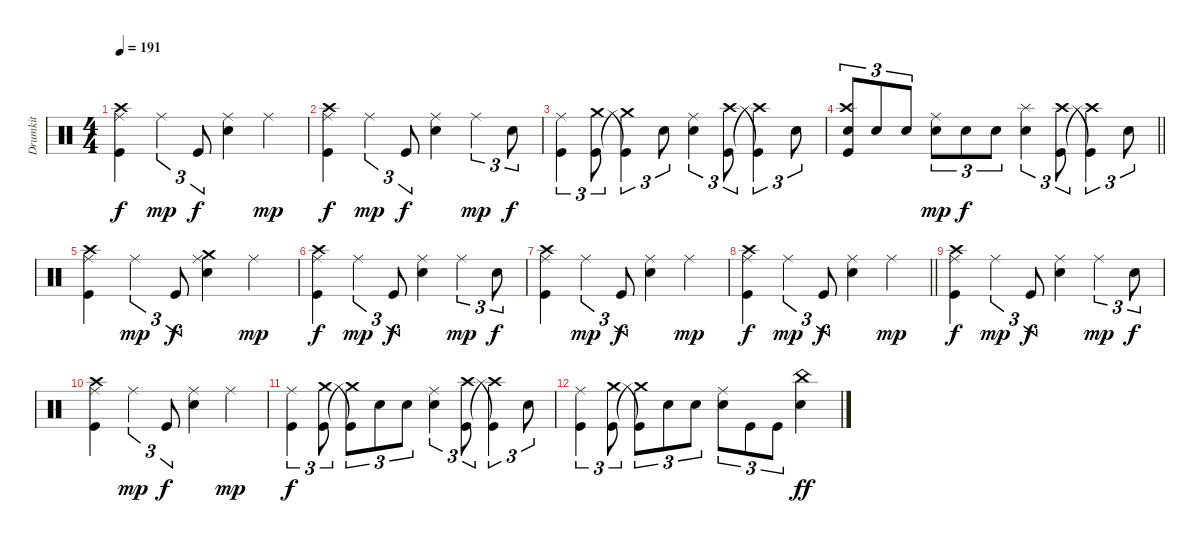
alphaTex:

\track ("Drumkit" "Drumkit") {instrument percussion}
\staff {score}
\articulation defaults
\ts (4 4)
\tempo 191
\clef neutral
\ks c
("Kick (hit)" "Crash high (hit)" "Ride (middle)").4{dy f} "Ride (middle)".4{tu (3 2) dy mp} "Kick (hit)".8{tu (3 2) dy f} ("Snare (hit) 2" "Ride (middle)").4 "Ride (middle)".4{dy mp} |
("Kick (hit)" "Crash high (hit)" "Ride (middle)").4{dy f} "Ride (middle)".4{tu (3 2) dy mp} "Kick (hit)".8{tu (3 2) dy f} ("Snare (hit) 2" "Ride (middle)").4 "Ride (middle)".4{tu (3 2) dy mp} "Snare (hit) 2".8{tu (3 2) dy f} |
("Kick (hit)" "Ride (middle)").4{tu (3 2)} ("Kick (hit)" "Crash medium (hit)").8{tu (3 2)} ("Crash medium (hit)"{t} "Kick (hit)"{t}).4{tu (3 2)} "Snare (hit) 2".8{tu (3 2)} ("Snare (hit) 2" "Ride (middle)").4{tu (3 2)} ("Kick (hit)" "Crash high (hit)").8{tu (3 2)} ("Crash high (hit)"{t} "Kick (hit)"{t}).4{tu (3 2)} "Snare (hit) 2".8{tu (3 2)} |
\barLineRight lightlight
("Kick (hit)" "Crash high (hit)" "Snare (hit) 2").8{tu (3 2)} "Snare (hit) 2".8{tu (3 2)} "Snare (hit) 2".8{tu (3 2)} ("Ride (middle)" "Snare (hit) 2").8{tu (3 2) dy mp} "Snare (hit) 2".8{tu (3 2) dy f} "Snare (hit) 2".8{tu (3 2)} ("Snare (hit) 2" "Splash (hit)").4{tu (3 2)} ("Kick (hit)" "Crash high (hit)").8{tu (3 2)} ("Crash high (hit)"{t} "Kick (hit)"{t}).4{tu (3 2)} "Snare (hit) 2".8{tu (3 2)} |
("Kick (hit)" "Crash high (hit)" "Ride (middle)").4 "Ride (middle)".4{tu (3 2) dy mp} "Kick (hit)".8{tu (3 2) dy f} ("Snare (hit) 2" "Ride (middle)" "Crash medium (hit)").4 "Ride (middle)".4{dy mp} |
("Kick (hit)" "Crash high (hit)" "Ride (middle)").4{dy f} "Ride (middle)".4{tu (3 2) dy mp} "Kick (hit)".8{tu (3 2) dy f} ("Snare (hit) 2" "Ride (middle)").4 "Ride (middle)".4{tu (3 2) dy mp} "Snare (hit) 2".8{tu (3 2) dy f} |
("Kick (hit)" "Crash high (hit)" "Ride (middle)").4 "Ride (middle)".4{tu (3 2) dy mp} "Kick (hit)".8{tu (3 2) dy f} ("Snare (hit) 2" "Ride (middle)").4 "Ride (middle)".4{dy mp} |
\barLineRight lightlight
("Kick (hit)" "Crash high (hit)" "Ride (middle)").4{dy f} "Ride (middle)".4{tu (3 2) dy mp} "Kick (hit)".8{tu (3 2) dy f} ("Snare (hit) 2" "Ride (middle)").4 "Ride (middle)".4{dy mp} |
("Kick (hit)" "Crash high (hit)" "Ride (middle)").4{dy f} "Ride (middle)".4{tu (3 2) dy mp} "Kick (hit)".8{tu (3 2) dy f} ("Snare (hit) 2" "Ride (middle)").4 "Ride (middle)".4{tu (3 2) dy mp} "Snare (hit) 2".8{tu (3 2) dy f} |
("Kick (hit)" "Crash high (hit)" "Ride (middle)").4 "Ride (middle)".4{tu (3 2) dy mp} "Kick (hit)".8{tu (3 2) dy f} ("Snare (hit) 2" "Ride (middle)").4 "Ride (middle)".4{dy mp} |
("Kick (hit)" "Ride (middle)").4{tu (3 2) dy f} ("Kick (hit)" "Crash medium (hit)").8{tu (3 2)} ("Crash medium (hit)"{t} "Kick (hit)"{t}).8{tu (3 2)} "Snare (hit) 2".8{tu (3 2)} "Snare (hit) 2".8{tu (3 2)} ("Snare (hit) 2" "Ride (middle)").4{tu (3 2)} ("Kick (hit)" "Crash high (hit)").8{tu (3 2)} ("Crash high (hit)"{t} "Kick (hit)"{t}).4{tu (3 2)} "Snare (hit) 2".8{tu (3 2)} |
("Kick (hit)" "Ride (middle)").4{tu (3 2)} ("Kick (hit)" "Crash medium (hit)").8{tu (3 2)} ("Crash medium (hit)"{t} "Kick (hit)"{t}).8{tu (3 2)} "Snare (hit) 2".8{tu (3 2)} "Snare (hit) 2".8{tu (3 2)} ("Snare (hit) 2" "Ride (middle)").8{tu (3 2)} "Kick (hit)".8{tu (3 2)} "Kick (hit)".8{tu (3 2)} ("Snare (hit) 2" "China (hit)").4{dy ff}
